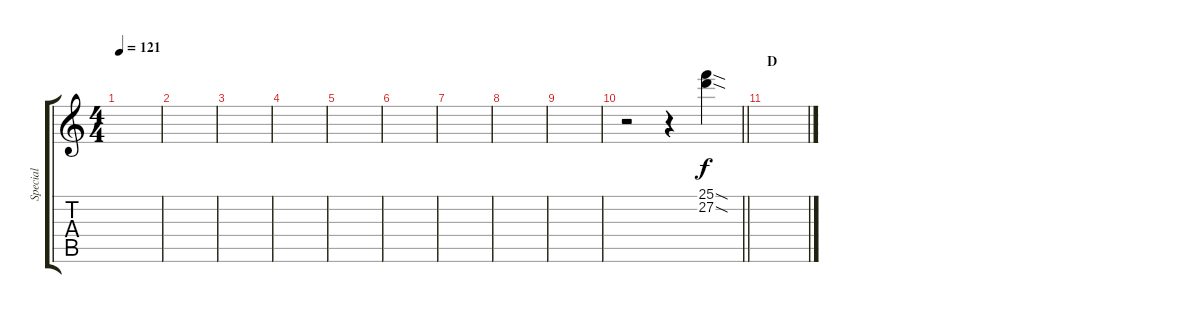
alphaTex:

\track ("Special" "Special") {instrument seashore}
\staff {score tabs}
\tuning (E4 B3 G3 D3 A2 E2) {hide}
\ts (4 4)
\tempo 121
\clef g2
\ks c
|
|
|
|
|
|
|
|
|
\barLineRight lightlight
r.2 r.4 (25.1{sod} 27.2{sod}).4 |
\section ("" "D")
